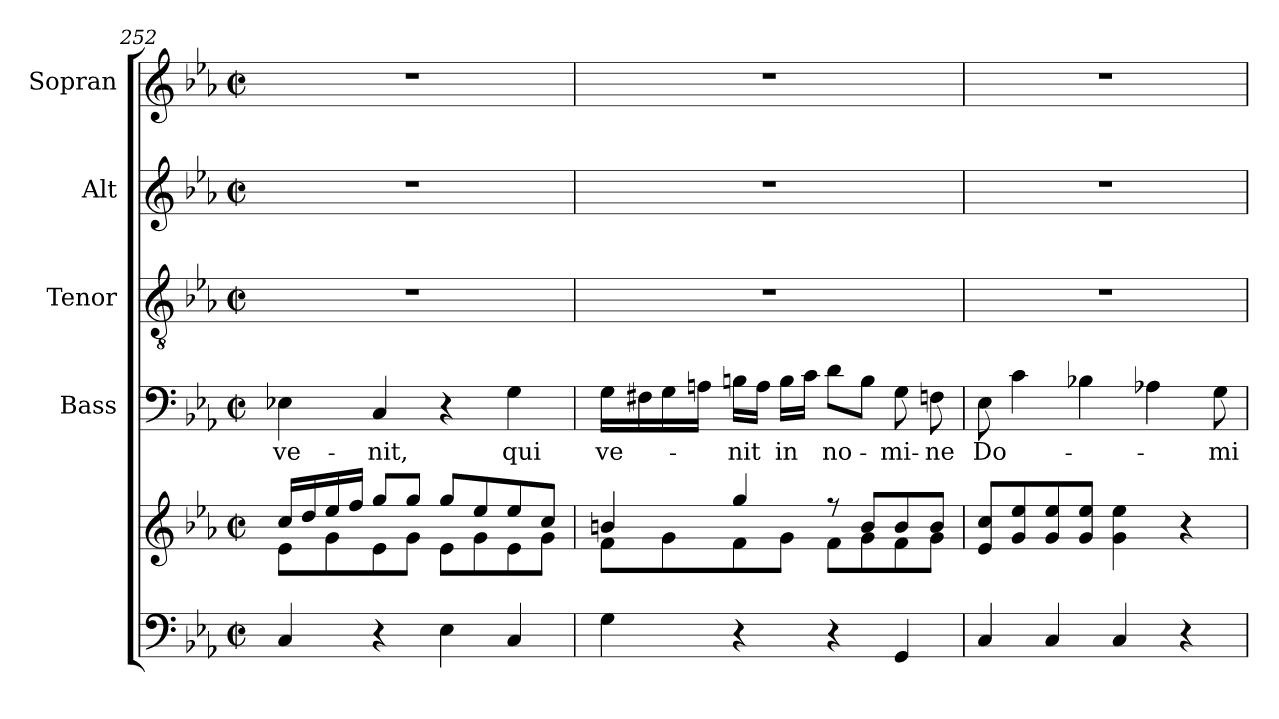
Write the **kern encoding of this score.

**kern	**kern	**kern	**text	**kern	**kern	**kern
*part5	*part5	*part4	*part4	*part3	*part2	*part1
*staff6	*staff5	*staff4	*staff4	*staff3	*staff2	*staff1
*	*	*I"Bass	*	*I"Tenor	*I"Alt	*I"Sopran
*	*	*I'B.	*	*I'T.	*I'A.	*I'S.
!!LO:PB:g=z
*clefF4	*clefG2	*clefF4	*	*clefGv2	*clefG2	*clefG2
*k[b-e-a-]	*k[b-e-a-]	*k[b-e-a-]	*	*k[b-e-a-]	*k[b-e-a-]	*k[b-e-a-]
*E-:	*E-:	*E-:	*	*E-:	*E-:	*E-:
*M2/2	*M2/2	*M2/2	*	*M2/2	*M2/2	*M2/2
*met(c|)	*met(c|)	*met(c|)	*	*met(c|)	*met(c|)	*met(c|)
=252	=252	=252	=252	=252	=252	=252
*	*^	*	*	*	*	*
!	!	!	!	!LO:LY:b	!	!	!
4C/	16cc/LL	8e-\L	4E-X\	ve-	1r	1r	1r
.	16dd/	.	.	.	.	.	.
.	16ee-/	8g\	.	.	.	.	.
.	16ff/JJ	.	.	.	.	.	.
!	!	!	!	!LO:LY:b	!	!	!
4r	8gg/L	8e-\	4C/	-nit,	.	.	.
.	8gg/J	8g\J	.	.	.	.	.
4E-\	8gg/L	8e-\L	4r	.	.	.	.
.	8ee-/	8g\	.	.	.	.	.
!	!	!	!	!LO:LY:b	!	!	!
4C/	8ee-/	8e-\	4G\	qui	.	.	.
.	8cc/J	8g\J	.	.	.	.	.
=253	=253	=253	=253	=253	=253	=253	=253
!	!	!	!	!LO:LY:b	!	!	!
4G\	4bn/	8f\L	16G\LL	ve-	1r	1r	1r
.	.	.	16F#X\	.	.	.	.
.	.	8g\	16G\	.	.	.	.
.	.	.	16An\JJ	.	.	.	.
!	!	!	!	!LO:LY:b	!	!	!
4r	4gg/	8f\	16Bn\LL	-nit	.	.	.
.	.	.	16A\JJ	.	.	.	.
!	!	!	!	!LO:LY:b	!	!	!
.	.	8g\J	16B\LL	in	.	.	.
.	.	.	16c\JJ	.	.	.	.
!	!	!	!	!LO:LY:b	!	!	!
4r	8rff	8f\L	8d\L	no-	.	.	.
.	8b/L	8g\	8B\J	.	.	.	.
!	!	!	!	!LO:LY:b	!	!	!
4GG/	8b/	8f\	8G\	-mi-	.	.	.
!	!	!	!	!LO:LY:b	!	!	!
.	8b/J	8g\J	8Fn\	-ne	.	.	.
=254	=254	=254	=254	=254	=254	=254	=254
!	!	!	!	!LO:LY:b	!	!	!
*	*v	*v	*	*	*	*	*
4C/	8e-/ 8cc/L	8E-\	Do-	1r	1r	1r
.	8g/ 8ee-/	4c\	.	.	.	.
4C/	8g/ 8ee-/	.	.	.	.	.
.	8g/ 8ee-/J	4B-X\	.	.	.	.
4C/	4g\ 4ee-\	.	.	.	.	.
.	.	4A-X\	.	.	.	.
4r	4r	.	.	.	.	.
!	!	!	!LO:LY:b	!	!	!
.	.	8G\	-mi-	.	.	.
=	=	=	=	=	=	=
*-	*-	*-	*-	*-	*-	*-
